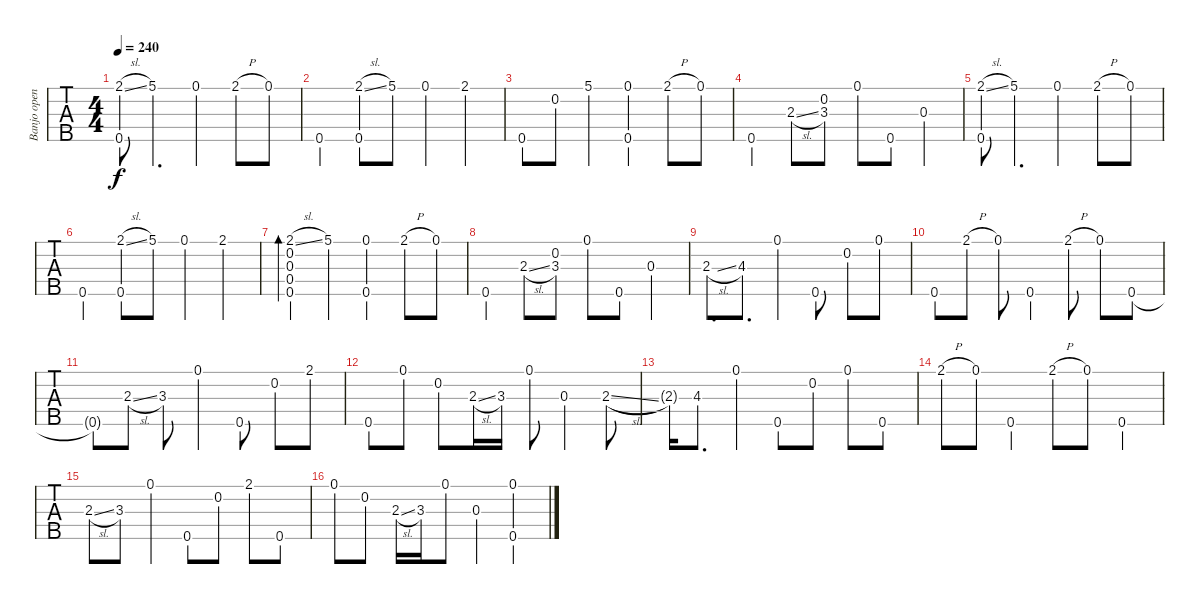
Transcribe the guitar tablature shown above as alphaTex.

\track ("Banjo open G" "Banjo open") {instrument banjo}
\staff {tabs}
\tuning (D4 B3 G3 D3 G4) {hide}
\displaytranspose 12
\ts (4 4)
\tempo 240
\clef g2
\ks c
(2.1{sl} 0.5).8{dy f} 5.1.4{d} 0.1.4 2.1{h}.8 0.1.8 |
0.5.4 (2.1{sl} 0.5).8 5.1.8 0.1.4 2.1.4 |
0.5.8 0.2.8 5.1.4 (0.1 0.5).4 2.1{h}.8 0.1.8 |
0.5.4 2.3{sl}.8 (0.2 3.3).8 0.1.8 0.5.8 0.3.4 |
(2.1{sl} 0.5).8 5.1.4{d} 0.1.4 2.1{h}.8 0.1.8 |
0.5.4 (2.1{sl} 0.5).8 5.1.8 0.1.4 2.1.4 |
(2.1{sl} 0.2 0.3 0.4 0.5).4{bd 60} 5.1.4 (0.1 0.5).4 2.1{h}.8 0.1.8 |
0.5.4 2.3{sl}.8 (0.2 3.3).8 0.1.8 0.5.8 0.3.4 |
2.3{sl}.8{d} 4.3.8{d} 0.1.4 0.5.8 0.2.8 0.1.8 |
0.5.8 2.1{h}.8 0.1.8 0.5.4 2.1{h}.8 0.1.8 0.5.8 |
0.5{t}.8 2.3{sl}.8 3.3.8 0.1.4 0.5.8 0.2.8 2.1.8 |
0.5.8 0.1.8 0.2.8 2.3{sl}.16 3.3.16 0.1.8 0.3.4 2.3{sl}.8 |
2.3{t}.16 4.3.8{d} 0.1.4 0.5.8 0.2.8 0.1.8 0.5.8 |
2.1{h}.8 0.1.8 0.5.4 2.1{h}.8 0.1.8 0.5.4 |
2.3{sl}.8 3.3.8 0.1.4 0.5.8 0.2.8 2.1.8 0.5.8 |
0.1.8 0.2.8 2.3{sl}.16 3.3.16 0.1.8 0.3.4 (0.1 0.5).4
